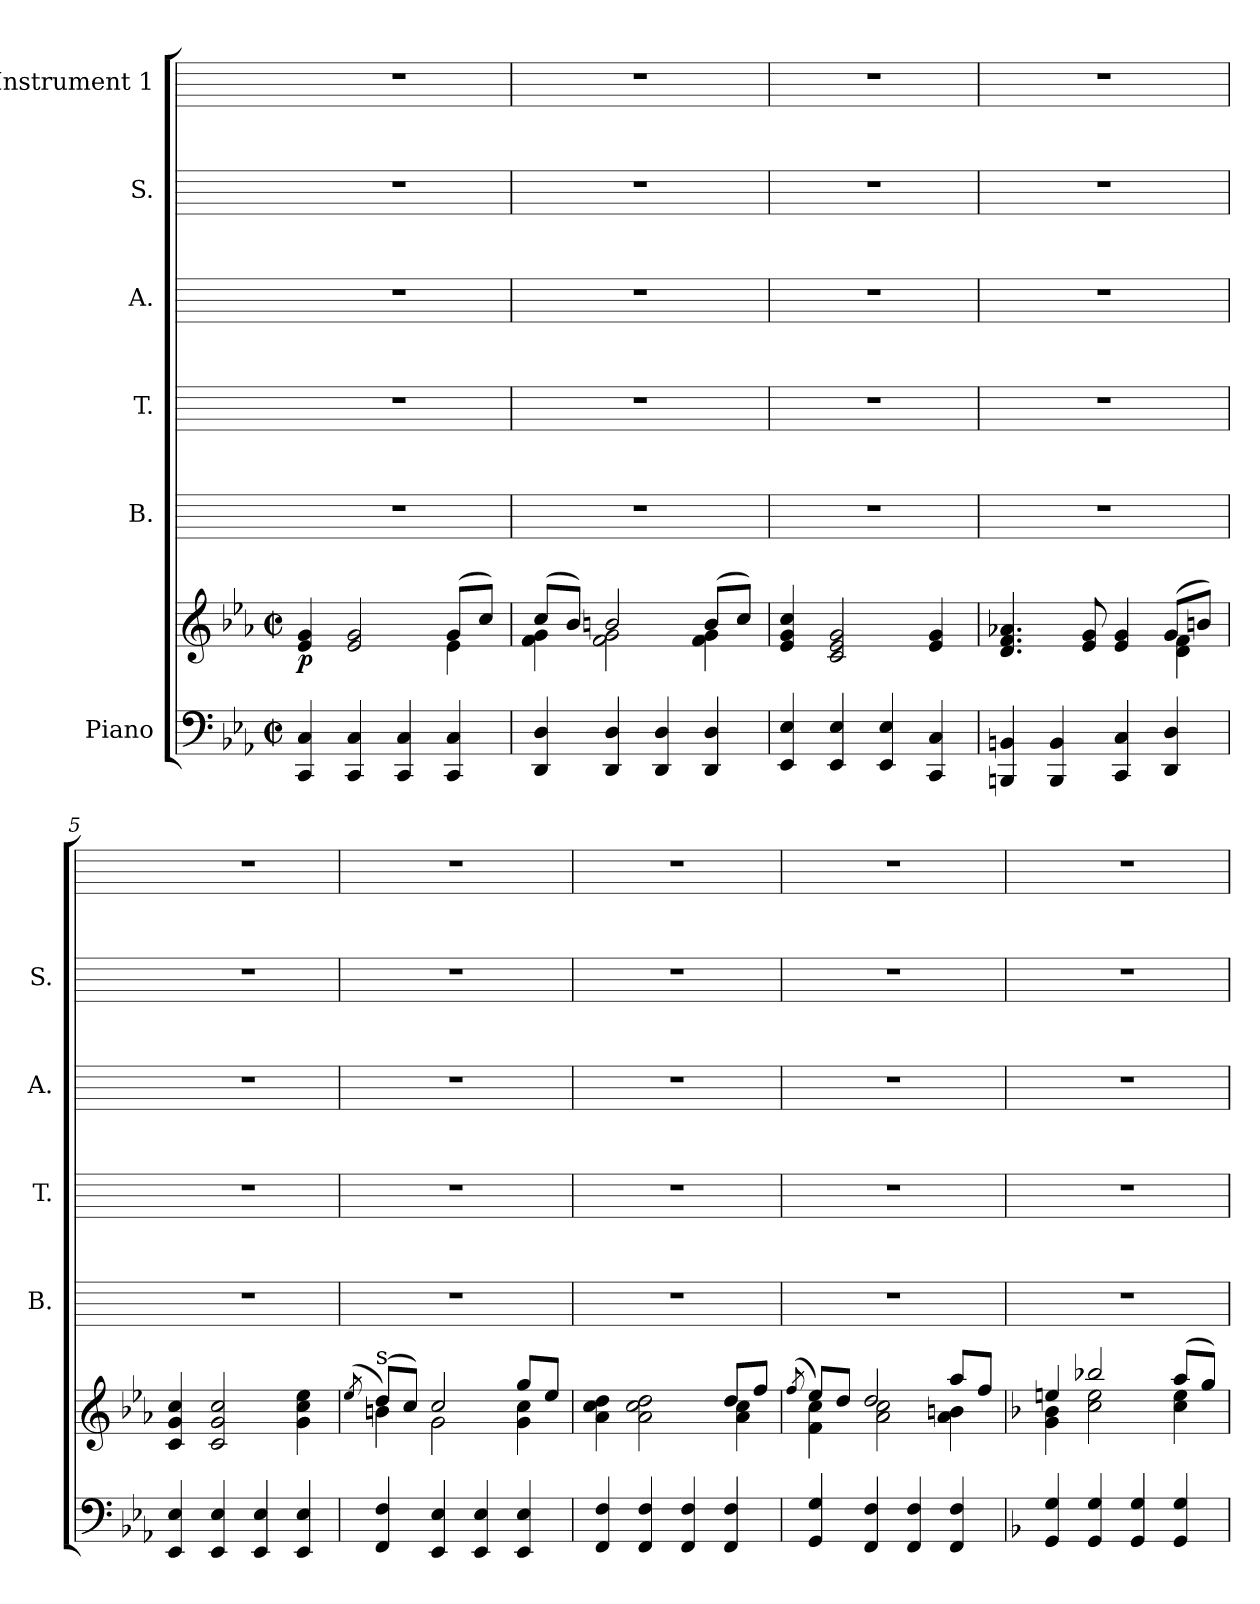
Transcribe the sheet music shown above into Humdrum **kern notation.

**kern	**kern	**dynam	**kern	**kern	**kern	**kern	**kern
*part6	*part6	*part6	*part5	*part4	*part3	*part2	*part1
*staff7	*staff6	*staff6/7	*staff5	*staff4	*staff3	*staff2	*staff1
*I"Piano	*	*	*I"B.	*I"T.	*I"A.	*I"S.	*I"Instrument 1
*	*	*	*I'B.	*I'T.	*I'A.	*I'S.	*
!!LO:PB:g=z
*stria5	*stria5	*	*stria5	*stria5	*stria5	*stria5	*stria5
*clefF4	*clefG2	*	*	*	*	*	*
*k[b-e-a-]	*k[b-e-a-]	*	*	*	*	*	*
*E-:	*E-:	*	*	*	*	*	*
*M2/2	*M2/2	*	*	*	*	*	*
*met(c|)	*met(c|)	*	*	*	*	*	*
=1	=1	=1	=1	=1	=1	=1	=1
*	*^	*	*	*	*	*	*
!	!	!	!LO:DY:b	!	!	!	!	!
4CC/ 4C/	4e-/ 4g/	2.ryy	p	1r	1r	1r	1r	1r
4C/ 4CC/	2g/ 2e-/	.	.	.	.	.	.	.
4C/ 4CC/	.	.	.	.	.	.	.	.
4CC/ 4C/	(>8g/L	4e-\	.	.	.	.	.	.
.	8cc/J)	.	.	.	.	.	.	.
=2	=2	=2	=2	=2	=2	=2	=2	=2
4D/ 4DD/	(>8cc/L	4f\ 4g\	.	1r	1r	1r	1r	1r
.	8b-/J)	.	.	.	.	.	.	.
4D/ 4DD/	2bn/	2f\ 2g\	.	.	.	.	.	.
4DD/ 4D/	.	.	.	.	.	.	.	.
4D/ 4DD/	(>8b/L	4f\ 4g\	.	.	.	.	.	.
.	8cc/J)	.	.	.	.	.	.	.
*	*v	*v	*	*	*	*	*	*
=3	=3	=3	=3	=3	=3	=3	=3
4EE-/ 4E-/	4cc/ 4g/ 4e-/	.	1r	1r	1r	1r	1r
4E-/ 4EE-/	2g/ 2e-/ 2c/	.	.	.	.	.	.
4E-/ 4EE-/	.	.	.	.	.	.	.
4C/ 4CC/	4g/ 4e-/	.	.	.	.	.	.
=4	=4	=4	=4	=4	=4	=4	=4
*	*^	*	*	*	*	*	*
4BBn/ 4BBBn/	4.a-X/ 4.f/ 4.d/	2.ryy	.	1r	1r	1r	1r	1r
4BBB/ 4BB/	.	.	.	.	.	.	.	.
.	8e-/ 8g/	.	.	.	.	.	.	.
4CC/ 4C/	4e-/ 4g/	.	.	.	.	.	.	.
4D/ 4DD/	(>8g/L	4f\ 4d\	.	.	.	.	.	.
.	8bn/J)	.	.	.	.	.	.	.
*	*v	*v	*	*	*	*	*	*
=5	=5	=5	=5	=5	=5	=5	=5
4EE-/ 4E-/	4cc/ 4g/ 4c/	.	1r	1r	1r	1r	1r
4EE-/ 4E-/	2c/ 2cc/ 2g/	.	.	.	.	.	.
4E-/ 4EE-/	.	.	.	.	.	.	.
4E-/ 4EE-/	4ee-\ 4cc\ 4g\	.	.	.	.	.	.
!!LO:LB:g=z
=6	=6	=6	=6	=6	=6	=6	=6
*	*^	*	*	*	*	*	*
.	.	(>8qee-/	.	.	.	.	.	.
!	!LO:TX:a:t=s	!	!	!	!	!	!	!
4F/ 4FF/	(>8dd/L)	4bn\	.	1r	1r	1r	1r	1r
.	8cc/J)	.	.	.	.	.	.	.
4E-/ 4EE-/	2cc/	2g\	.	.	.	.	.	.
4EE-/ 4E-/	.	.	.	.	.	.	.	.
4E-/ 4EE-/	8gg/L	4g\ 4cc\	.	.	.	.	.	.
.	8ee-/J	.	.	.	.	.	.	.
=7	=7	=7	=7	=7	=7	=7	=7	=7
4F/ 4FF/	2.ryy	4cc\ 4dd\ 4a-\	.	1r	1r	1r	1r	1r
4F/ 4FF/	.	2cc\ 2dd\ 2a-\	.	.	.	.	.	.
4FF/ 4F/	.	.	.	.	.	.	.	.
4F/ 4FF/	8dd/L	4cc\ 4a-\	.	.	.	.	.	.
.	8ff/J	.	.	.	.	.	.	.
=8	=8	=8	=8	=8	=8	=8	=8	=8
.	(>8qff/	.	.	.	.	.	.	.
4G/ 4GG/	8ee-/L)	4cc\ 4f\	.	1r	1r	1r	1r	1r
.	8dd/J	.	.	.	.	.	.	.
4FF/ 4F/	2dd/	2a-\ 2cc\	.	.	.	.	.	.
4FF/ 4F/	.	.	.	.	.	.	.	.
4F/ 4FF/	8aa-/L	4a-\ 4bn\	.	.	.	.	.	.
.	8ff/J	.	.	.	.	.	.	.
=9	=9	=9	=9	=9	=9	=9	=9	=9
*k[b-]	*k[b-]	*	*	*	*	*	*	*
*F:	*F:	*	*	*	*	*	*	*
4G/ 4GG/	4een/	4b-\ 4g\	.	1r	1r	1r	1r	1r
4G/ 4GG/	2bb-X/	2ee\ 2cc\	.	.	.	.	.	.
4G/ 4GG/	.	.	.	.	.	.	.	.
4GG/ 4G/	(>8aa/L	4ee\ 4cc\	.	.	.	.	.	.
.	8gg/J)	.	.	.	.	.	.	.
*	*v	*v	*	*	*	*	*	*
=	=	=	=	=	=	=	=
*-	*-	*-	*-	*-	*-	*-	*-
